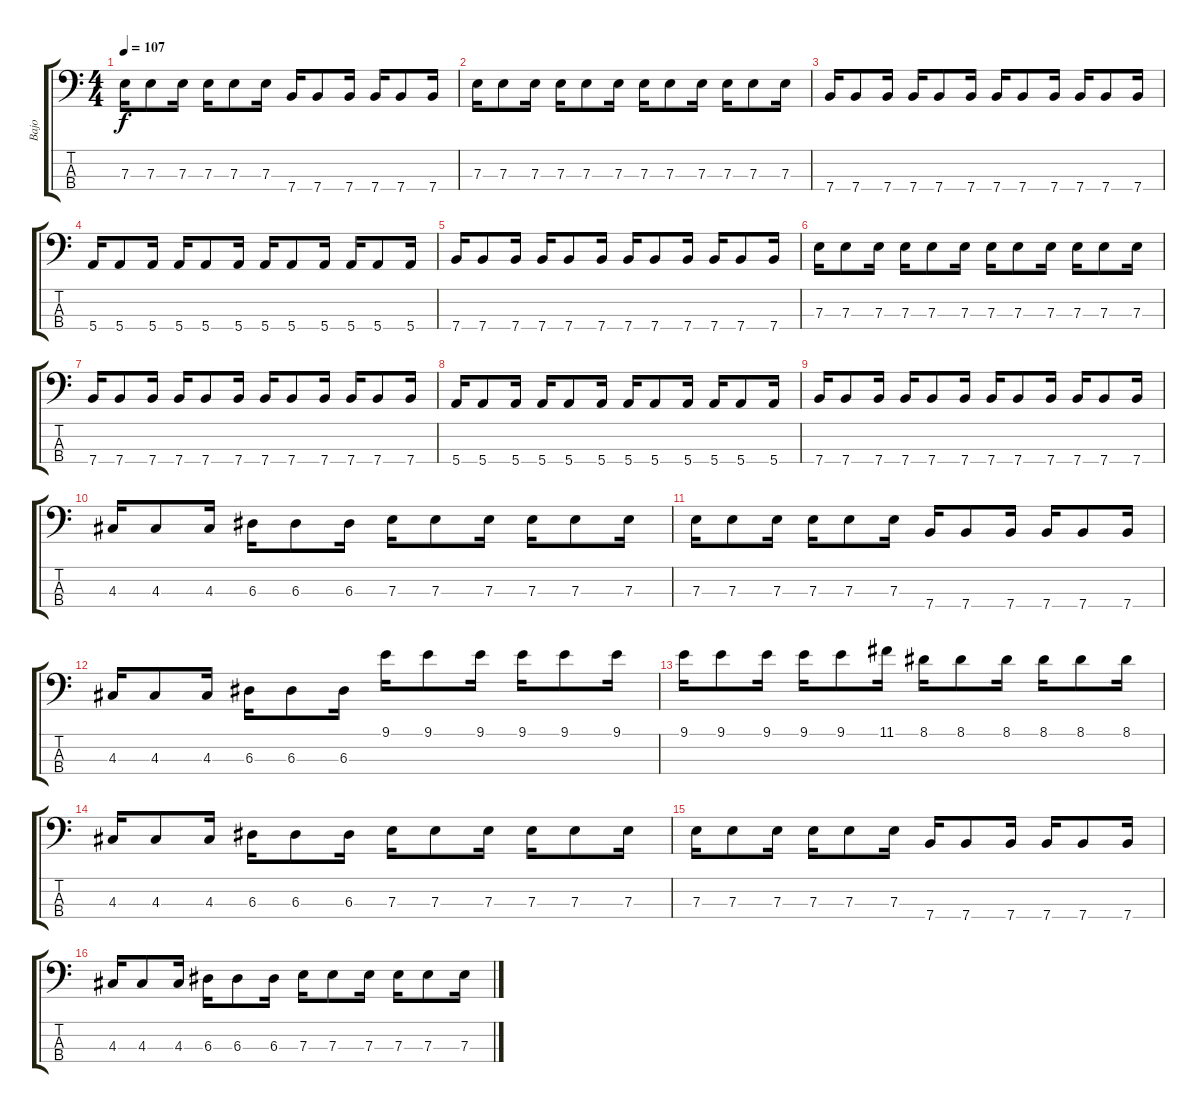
\track ("Bajo" "Bajo") {instrument electricbasspick}
\staff {score tabs}
\tuning (G2 D2 A1 E1) {hide}
\ts (4 4)
\tempo 107
\clef f4
\ks c
7.3.16{dy f} 7.3.8 7.3.16 7.3.16 7.3.8 7.3.16 7.4.16 7.4.8 7.4.16 7.4.16 7.4.8 7.4.16 |
7.3.16 7.3.8 7.3.16 7.3.16 7.3.8 7.3.16 7.3.16 7.3.8 7.3.16 7.3.16 7.3.8 7.3.16 |
7.4.16 7.4.8 7.4.16 7.4.16 7.4.8 7.4.16 7.4.16 7.4.8 7.4.16 7.4.16 7.4.8 7.4.16 |
5.4.16 5.4.8 5.4.16 5.4.16 5.4.8 5.4.16 5.4.16 5.4.8 5.4.16 5.4.16 5.4.8 5.4.16 |
7.4.16 7.4.8 7.4.16 7.4.16 7.4.8 7.4.16 7.4.16 7.4.8 7.4.16 7.4.16 7.4.8 7.4.16 |
7.3.16 7.3.8 7.3.16 7.3.16 7.3.8 7.3.16 7.3.16 7.3.8 7.3.16 7.3.16 7.3.8 7.3.16 |
7.4.16 7.4.8 7.4.16 7.4.16 7.4.8 7.4.16 7.4.16 7.4.8 7.4.16 7.4.16 7.4.8 7.4.16 |
5.4.16 5.4.8 5.4.16 5.4.16 5.4.8 5.4.16 5.4.16 5.4.8 5.4.16 5.4.16 5.4.8 5.4.16 |
7.4.16 7.4.8 7.4.16 7.4.16 7.4.8 7.4.16 7.4.16 7.4.8 7.4.16 7.4.16 7.4.8 7.4.16 |
4.3.16 4.3.8 4.3.16 6.3.16 6.3.8 6.3.16 7.3.16 7.3.8 7.3.16 7.3.16 7.3.8 7.3.16 |
7.3.16 7.3.8 7.3.16 7.3.16 7.3.8 7.3.16 7.4.16 7.4.8 7.4.16 7.4.16 7.4.8 7.4.16 |
4.3.16 4.3.8 4.3.16 6.3.16 6.3.8 6.3.16 9.1.16 9.1.8 9.1.16 9.1.16 9.1.8 9.1.16 |
9.1.16 9.1.8 9.1.16 9.1.16 9.1.8 11.1.16 8.1.16 8.1.8 8.1.16 8.1.16 8.1.8 8.1.16 |
4.3.16 4.3.8 4.3.16 6.3.16 6.3.8 6.3.16 7.3.16 7.3.8 7.3.16 7.3.16 7.3.8 7.3.16 |
7.3.16 7.3.8 7.3.16 7.3.16 7.3.8 7.3.16 7.4.16 7.4.8 7.4.16 7.4.16 7.4.8 7.4.16 |
4.3.16 4.3.8 4.3.16 6.3.16 6.3.8 6.3.16 7.3.16 7.3.8 7.3.16 7.3.16 7.3.8 7.3.16
